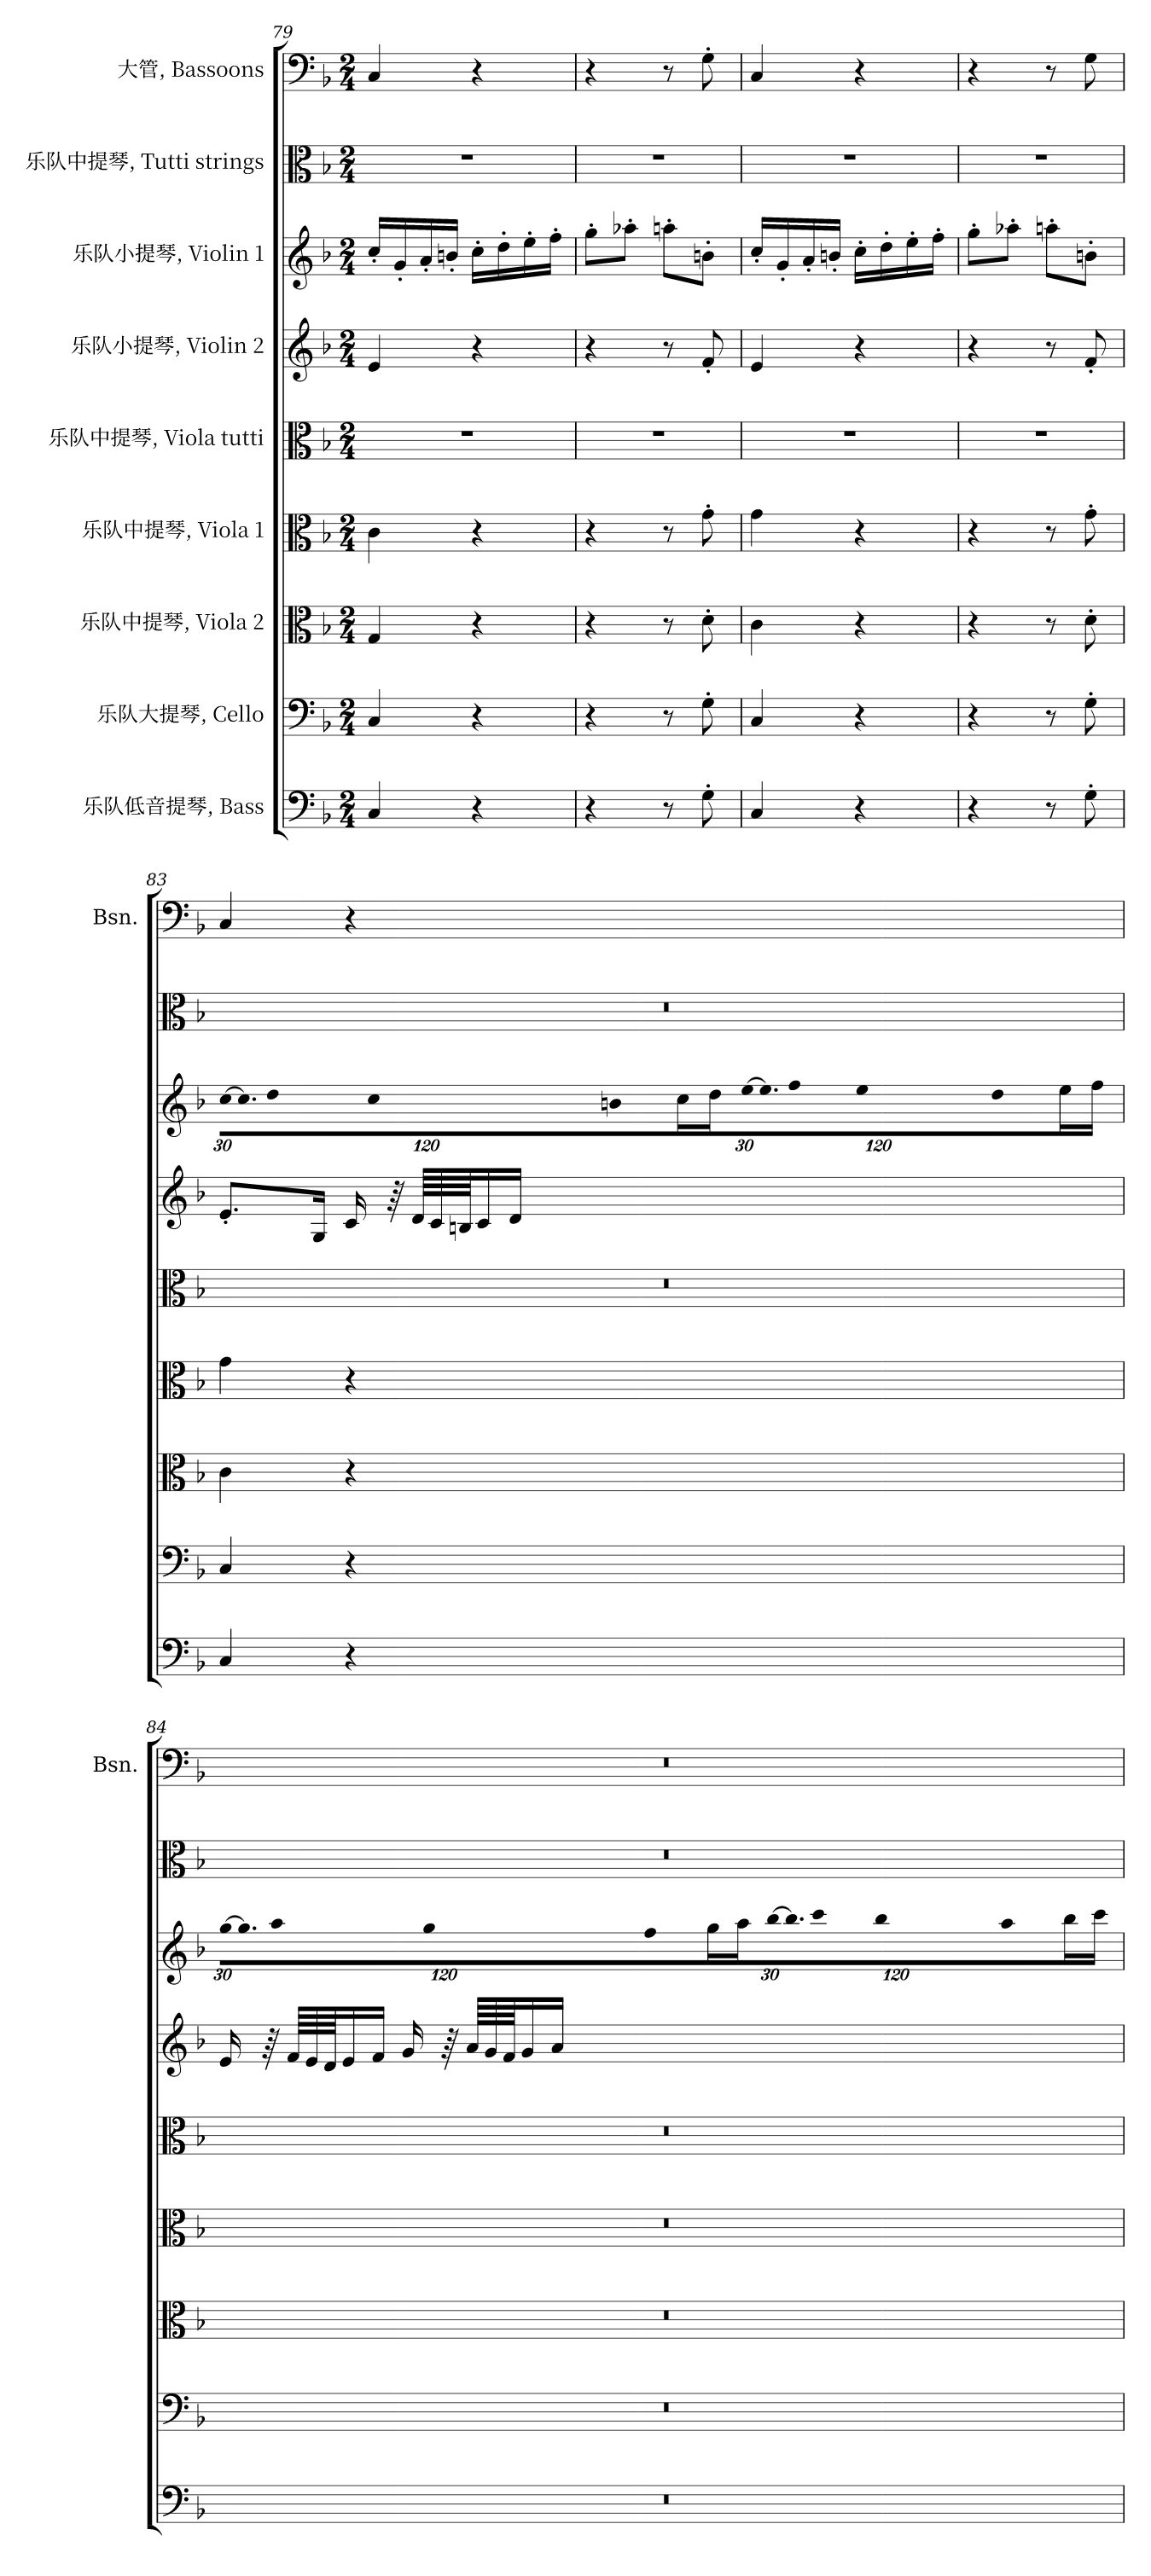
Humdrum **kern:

**kern	**kern	**kern	**kern	**kern	**kern	**kern	**kern	**kern
*part9	*part8	*part7	*part6	*part5	*part4	*part3	*part2	*part1
*staff9	*staff8	*staff7	*staff6	*staff5	*staff4	*staff3	*staff2	*staff1
*I"乐队低音提琴, Bass	*I"乐队大提琴, Cello	*I"乐队中提琴, Viola 2	*I"乐队中提琴, Viola 1	*I"乐队中提琴, Viola tutti	*I"乐队小提琴, Violin 2	*I"乐队小提琴, Violin 1	*I"乐队中提琴, Tutti strings	*I"大管, Bassoons
*	*	*	*	*	*	*	*	*I'Bsn.
*clefF4	*clefF4	*clefC3	*clefC3	*clefC3	*clefG2	*clefG2	*clefC3	*clefF4
*ITrd7c12	*	*	*	*	*	*	*	*
*k[b-]	*k[b-]	*k[b-]	*k[b-]	*k[b-]	*k[b-]	*k[b-]	*k[b-]	*k[b-]
*M2/4	*M2/4	*M2/4	*M2/4	*M2/4	*M2/4	*M2/4	*M2/4	*M2/4
*MM51	*MM51	*MM51	*MM51	*MM51	*MM51	*MM51	*MM51	*MM51
=79	=79	=79	=79	=79	=79	=79	=79	=79
4CC/	4C/	4G/	4c\	2r	4e/	16cc'/LL	2r	4C/
.	.	.	.	.	.	16g'/	.	.
.	.	.	.	.	.	16a'/	.	.
.	.	.	.	.	.	16bn'/JJ	.	.
*	*	*	*	*	*	*	*	*MM53
4r	4r	4r	4r	.	4r	16cc'\LL	.	4r
.	.	.	.	.	.	16dd'\	.	.
.	.	.	.	.	.	16ee'\	.	.
.	.	.	.	.	.	16ff'\JJ	.	.
!!LO:PB:g=z
=80	=80	=80	=80	=80	=80	=80	=80	=80
*	*	*	*	*	*	*	*	*MM51
4r	4r	4r	4r	2r	4r	8gg'\L	2r	4r
.	.	.	.	.	.	8aa-X'\J	.	.
8r	8r	8r	8r	.	8r	8aan'\L	.	8r
8GG'\	8G'\	8d'\	8g'\	.	8f'/	8bn'\J	.	8G'\
=81	=81	=81	=81	=81	=81	=81	=81	=81
*	*	*	*	*	*	*	*	*MM51
4CC/	4C/	4c\	4g\	2r	4e/	16cc'/LL	2r	4C/
.	.	.	.	.	.	16g'/	.	.
.	.	.	.	.	.	16a'/	.	.
.	.	.	.	.	.	16bn'/JJ	.	.
*	*	*	*	*	*	*	*	*MM53
4r	4r	4r	4r	.	4r	16cc'\LL	.	4r
.	.	.	.	.	.	16dd'\	.	.
.	.	.	.	.	.	16ee'\	.	.
.	.	.	.	.	.	16ff'\JJ	.	.
=82	=82	=82	=82	=82	=82	=82	=82	=82
*	*	*	*	*	*	*	*	*MM51
4r	4r	4r	4r	2r	4r	8gg'\L	2r	4r
.	.	.	.	.	.	8aa-X'\J	.	.
8r	8r	8r	8r	.	8r	8aan'\L	.	8r
*	*	*	*	*	*	*	*	*MM48
8GG'\	8G'\	8d'\	8g'\	.	8f'/	8bn'\J	.	8G\
=83	=83	=83	=83	=83	=83	=83	=83	=83
*	*	*	*	*	*	*Xbrackettup	*	*
*	*	*	*	*	*	*	*	*MM47
!	!	!	!	!	!	!LO:N:vis=256%9	!	!
4CC/	4C/	4c\	4g\	2r	8.e'/L	[960%17cc\KLLL	2r	4C/
!	!	!	!	!	!	!LO:N:vis=32.	!	!
.	.	.	.	.	.	1920%103cc\]	.	.
!	!	!	!	!	!	!LO:N:vis=256%9	!	!
.	.	.	.	.	.	960%17dd\L	.	.
!	!	!	!	!	!	!LO:N:vis=256%9	!	!
.	.	.	.	.	.	960%17cc\	.	.
.	.	.	.	.	.	1920ryy	.	.
!	!	!	!	!	!	!LO:N:vis=256%9	!	!
.	.	.	.	.	.	960%17bn\JJ	.	.
.	.	.	.	.	.	16cc\	.	.
.	.	.	.	.	16G/Jk	16dd\	.	.
*	*	*	*	*	*	*	*	*MM47
!	!	!	!	!	!	!LO:N:vis=256%9	!	!
4r	4r	4r	4r	.	16c/	[960%17ee\KL	.	4r
!	!	!	!	!	!	!LO:N:vis=32.	!	!
.	.	.	.	.	.	1920%103ee\]	.	.
.	.	.	.	.	64r	.	.	.
!	!	!	!	!	!	!LO:N:vis=256%9	!	!
.	.	.	.	.	.	960%17ff\L	.	.
.	.	.	.	.	64d/LLLL	.	.	.
!	!	!	!	!	!	!LO:N:vis=256%9	!	!
.	.	.	.	.	.	960%17ee\	.	.
.	.	.	.	.	64c/	.	.	.
.	.	.	.	.	.	1920ryy	.	.
!	!	!	!	!	!	!LO:N:vis=256%9	!	!
.	.	.	.	.	.	960%17dd\JJ	.	.
.	.	.	.	.	64Bn/JJ	.	.	.
.	.	.	.	.	16c/	16ee\	.	.
.	.	.	.	.	16d/JJ	16ff\JJ	.	.
!!LO:PB:g=z
=84	=84	=84	=84	=84	=84	=84	=84	=84
*	*	*	*	*	*	*	*	*MM47
!	!	!	!	!	!	!LO:N:vis=256%9	!	!
2r	2r	2r	2r	2r	16e/	[960%17gg\KLLL	2r	2r
!	!	!	!	!	!	!LO:N:vis=32.	!	!
.	.	.	.	.	.	1920%103gg\]	.	.
.	.	.	.	.	64r	.	.	.
!	!	!	!	!	!	!LO:N:vis=256%9	!	!
.	.	.	.	.	.	960%17aa\L	.	.
.	.	.	.	.	64f/LLLL	.	.	.
!	!	!	!	!	!	!LO:N:vis=256%9	!	!
.	.	.	.	.	.	960%17gg\	.	.
.	.	.	.	.	64e/	.	.	.
.	.	.	.	.	.	1920ryy	.	.
!	!	!	!	!	!	!LO:N:vis=256%9	!	!
.	.	.	.	.	.	960%17ff\JJ	.	.
.	.	.	.	.	64d/JJ	.	.	.
.	.	.	.	.	16e/	16gg\	.	.
.	.	.	.	.	16f/JJ	16aa\	.	.
!	!	!	!	!	!	!LO:N:vis=256%9	!	!
.	.	.	.	.	16g/	[960%17bb-\KL	.	.
!	!	!	!	!	!	!LO:N:vis=32.	!	!
.	.	.	.	.	.	1920%103bb-\]	.	.
.	.	.	.	.	64r	.	.	.
!	!	!	!	!	!	!LO:N:vis=256%9	!	!
.	.	.	.	.	.	960%17ccc\L	.	.
.	.	.	.	.	64a/LLLL	.	.	.
!	!	!	!	!	!	!LO:N:vis=256%9	!	!
.	.	.	.	.	.	960%17bb-\	.	.
.	.	.	.	.	64g/	.	.	.
.	.	.	.	.	.	1920ryy	.	.
!	!	!	!	!	!	!LO:N:vis=256%9	!	!
.	.	.	.	.	.	960%17aa\JJ	.	.
.	.	.	.	.	64f/JJ	.	.	.
.	.	.	.	.	16g/	16bb-\	.	.
.	.	.	.	.	16a/JJ	16ccc\JJ	.	.
=	=	=	=	=	=	=	=	=
*-	*-	*-	*-	*-	*-	*-	*-	*-
